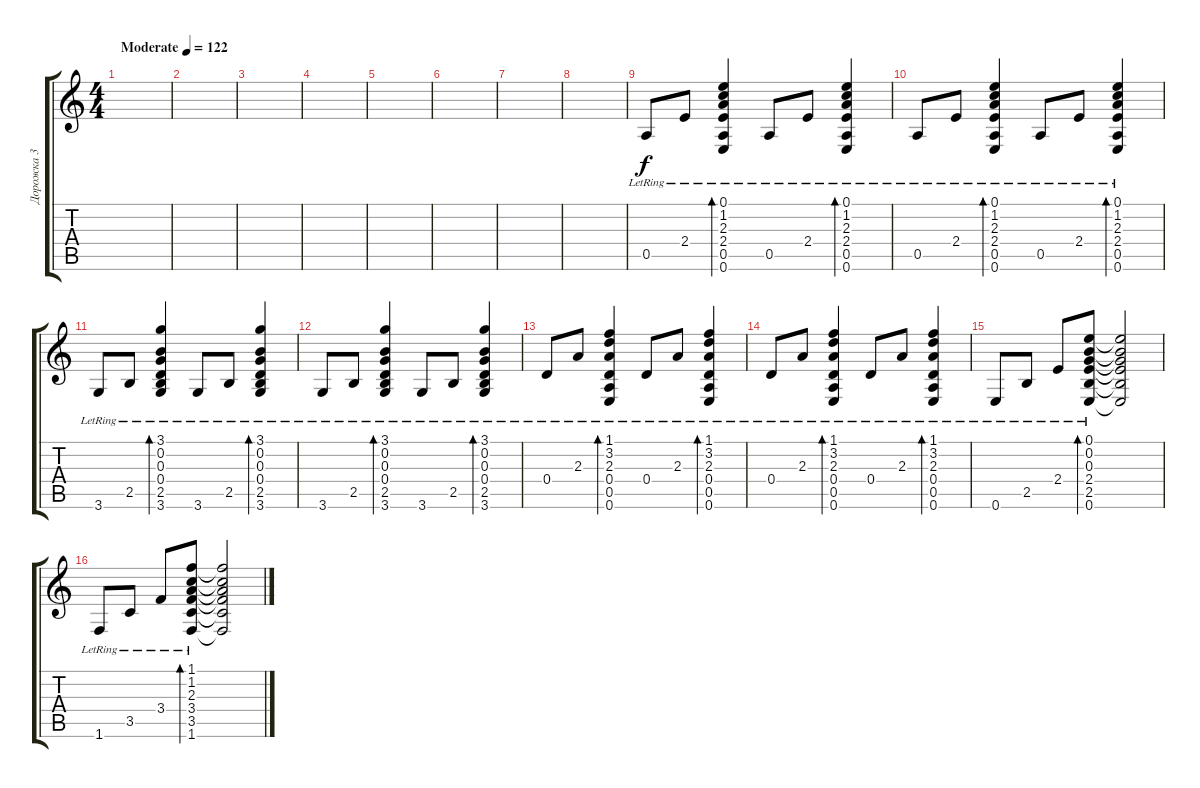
\track ("Дорожка 3" "Дорожка 3") {instrument acousticguitarsteel}
\staff {score tabs}
\tuning (E4 B3 G3 D3 A2 E2) {hide}
\ts (4 4)
\tempo (122 "Moderate")
\clef g2
\ks c
|
|
|
|
|
|
|
|
0.5{lr}.8 2.4{lr}.8 (0.1{lr} 1.2{lr} 2.3{lr} 2.4{lr} 0.5{lr} 0.6{lr}).4{bd 120} 0.5{lr}.8 2.4{lr}.8 (0.1{lr} 1.2{lr} 2.3{lr} 2.4{lr} 0.5{lr} 0.6{lr}).4{bd 120} |
0.5{lr}.8 2.4{lr}.8 (0.1{lr} 1.2{lr} 2.3{lr} 2.4{lr} 0.5{lr} 0.6{lr}).4{bd 120} 0.5{lr}.8 2.4{lr}.8 (0.1{lr} 1.2{lr} 2.3{lr} 2.4{lr} 0.5{lr} 0.6{lr}).4{bd 120} |
3.6{lr}.8 2.5{lr}.8 (3.1{lr} 0.2{lr} 0.3{lr} 0.4{lr} 2.5{lr} 3.6{lr}).4{bd 120} 3.6{lr}.8 2.5{lr}.8 (3.1{lr} 0.2{lr} 0.3{lr} 0.4{lr} 2.5{lr} 3.6{lr}).4{bd 120} |
3.6{lr}.8 2.5{lr}.8 (3.1{lr} 0.2{lr} 0.3{lr} 0.4{lr} 2.5{lr} 3.6{lr}).4{bd 120} 3.6{lr}.8 2.5{lr}.8 (3.1{lr} 0.2{lr} 0.3{lr} 0.4{lr} 2.5{lr} 3.6{lr}).4{bd 120} |
0.4{lr}.8 2.3{lr}.8 (1.1{lr} 3.2{lr} 2.3{lr} 0.4{lr} 0.5{lr} 0.6{lr}).4{bd 120} 0.4{lr}.8 2.3{lr}.8 (1.1{lr} 3.2{lr} 2.3{lr} 0.4{lr} 0.5{lr} 0.6{lr}).4{bd 120} |
0.4{lr}.8 2.3{lr}.8 (1.1{lr} 3.2{lr} 2.3{lr} 0.4{lr} 0.5{lr} 0.6{lr}).4{bd 120} 0.4{lr}.8 2.3{lr}.8 (1.1{lr} 3.2{lr} 2.3{lr} 0.4{lr} 0.5{lr} 0.6{lr}).4{bd 120} |
0.6{lr}.8 2.5{lr}.8 2.4{lr}.8 (0.1{lr} 0.2{lr} 0.3{lr} 2.4{lr} 2.5{lr} 0.6{lr}).8{bd 60} (0.1{t} 0.2{t} 0.3{t} 2.4{t} 2.5{t} 0.6{t}).2 |
1.6{lr}.8 3.5{lr}.8 3.4{lr}.8 (1.1{lr} 1.2{lr} 2.3{lr} 3.4{lr} 3.5{lr} 1.6{lr}).8{bd 60} (1.1{t} 1.2{t} 2.3{t} 3.4{t} 3.5{t} 1.6{t}).2
